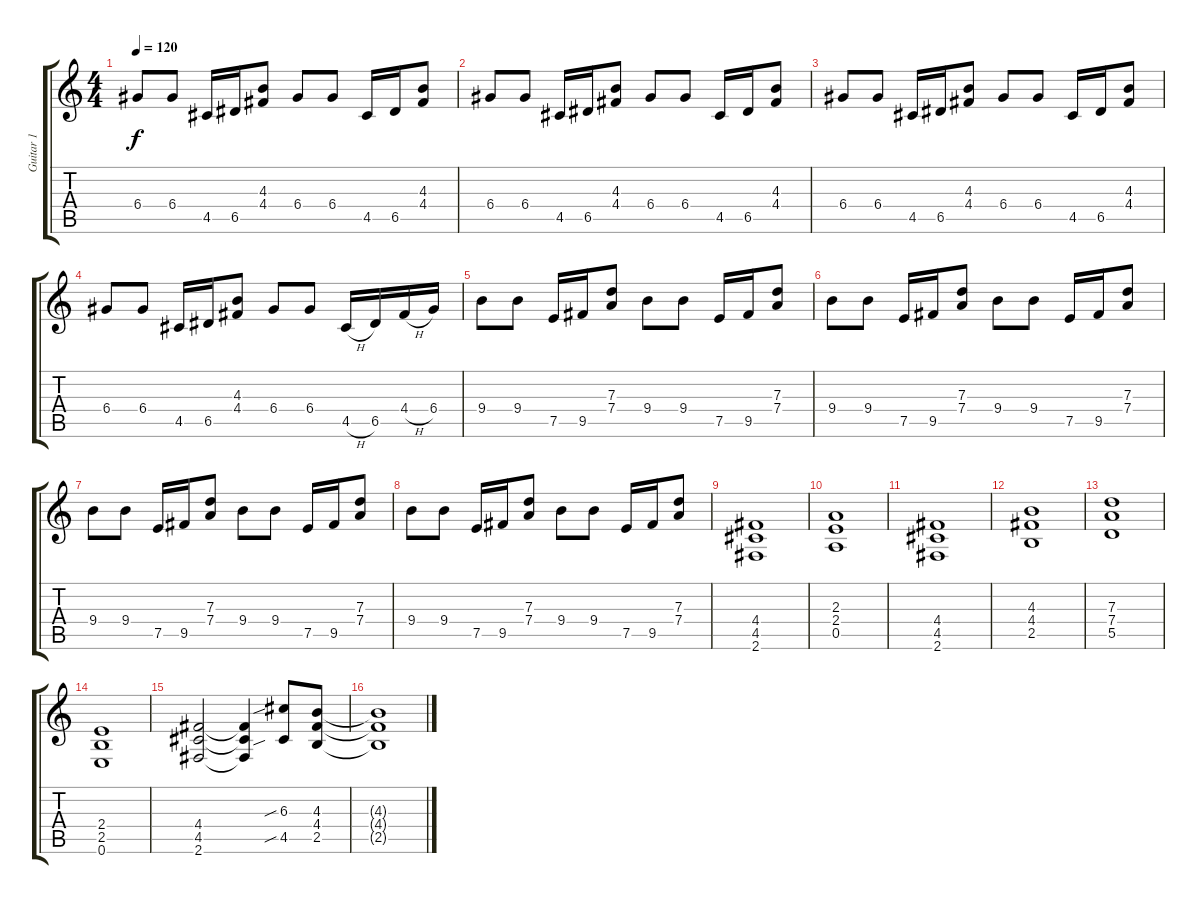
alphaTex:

\track ("Guitar 1" "Guitar 1") {instrument distortionguitar}
\staff {score tabs}
\tuning (E4 B3 G3 D3 A2 E2) {hide}
\ts (4 4)
\tempo 120
\clef g2
\ks c
6.4.8{dy f} 6.4.8 4.5.16 6.5.16 (4.3 4.4).8 6.4.8 6.4.8 4.5.16 6.5.16 (4.3 4.4).8 |
6.4.8 6.4.8 4.5.16 6.5.16 (4.3 4.4).8 6.4.8 6.4.8 4.5.16 6.5.16 (4.3 4.4).8 |
6.4.8 6.4.8 4.5.16 6.5.16 (4.3 4.4).8 6.4.8 6.4.8 4.5.16 6.5.16 (4.3 4.4).8 |
6.4.8 6.4.8 4.5.16 6.5.16 (4.3 4.4).8 6.4.8 6.4.8 4.5{h}.16 6.5.16 4.4{h}.16 6.4.16 |
9.4.8 9.4.8 7.5.16 9.5.16 (7.3 7.4).8 9.4.8 9.4.8 7.5.16 9.5.16 (7.3 7.4).8 |
9.4.8 9.4.8 7.5.16 9.5.16 (7.3 7.4).8 9.4.8 9.4.8 7.5.16 9.5.16 (7.3 7.4).8 |
9.4.8 9.4.8 7.5.16 9.5.16 (7.3 7.4).8 9.4.8 9.4.8 7.5.16 9.5.16 (7.3 7.4).8 |
9.4.8 9.4.8 7.5.16 9.5.16 (7.3 7.4).8 9.4.8 9.4.8 7.5.16 9.5.16 (7.3 7.4).8 |
(4.4 4.5 2.6).1 |
(2.3 2.4 0.5).1 |
(4.4 4.5 2.6).1 |
(4.3 4.4 2.5).1 |
(7.3 7.4 5.5).1 |
(2.4 2.5 0.6).1 |
(4.4 4.5 2.6).2 (4.4{t} 4.5{t} 2.6{t}).4 (6.3{sib} 4.5{sib}).8 (4.3 4.4 2.5).8 |
(4.3{t} 4.4{t} 2.5{t}).1
